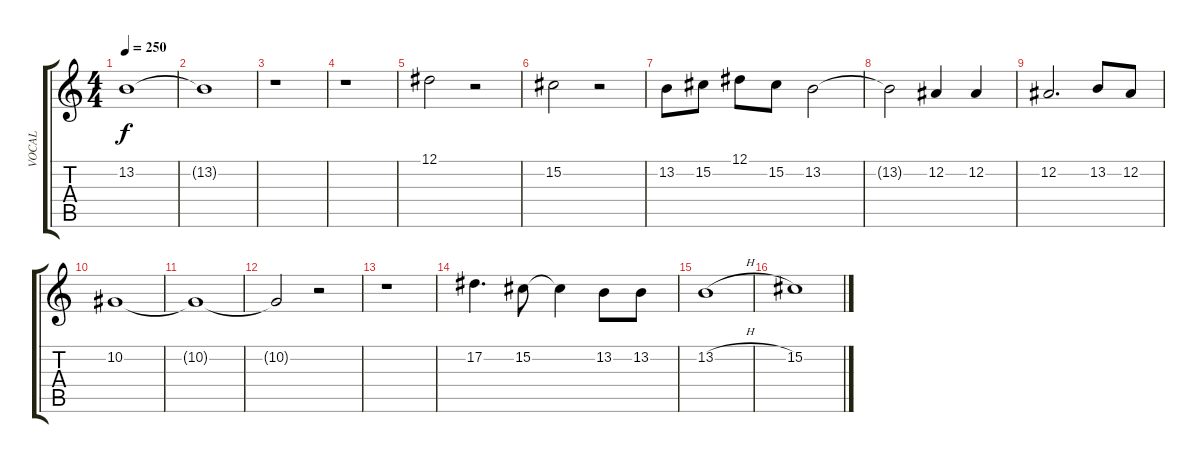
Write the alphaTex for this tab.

\track ("VOCAL" "VOCAL") {instrument stringensemble1}
\staff {score tabs}
\tuning (Eb4 Bb3 Gb3 Db3 Ab2 Eb2) {hide}
\ts (4 4)
\tempo 250
\clef g2
\ks aminor
13.2{t}.1{dy f} |
13.2{t}.1 |
r.1 |
r.1 |
12.1.2 r.2 |
15.2.2 r.2 |
13.2.8 15.2.8 12.1.8 15.2.8 13.2.2 |
13.2{t}.2 12.2.4 12.2.4 |
12.2.2{d} 13.2.8 12.2.8 |
10.2.1 |
10.2{t}.1 |
10.2{t}.2 r.2 |
r.1 |
17.2.4{d} 15.2.8 15.2{t}.4 13.2.8 13.2.8 |
13.2{h}.1 |
15.2.1
